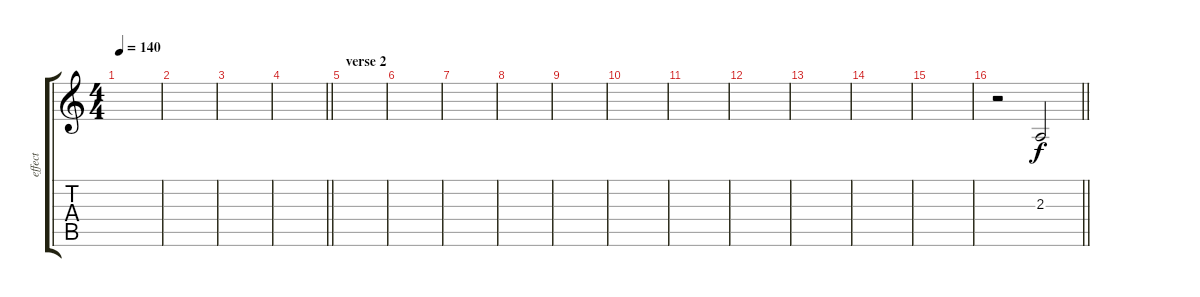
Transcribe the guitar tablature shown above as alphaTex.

\track ("effect" "effect") {instrument tinklebell}
\staff {score tabs}
\tuning (E4 B3 G3 D3 A2 E2) {hide}
\ts (4 4)
\tempo 140
\clef g2
\ks c
|
|
|
\barLineRight lightlight
|
\section ("" "verse 2")
|
|
|
|
|
|
|
|
|
|
|
\barLineRight lightlight
r.2 2.3.2{instrument reversecymbal}
